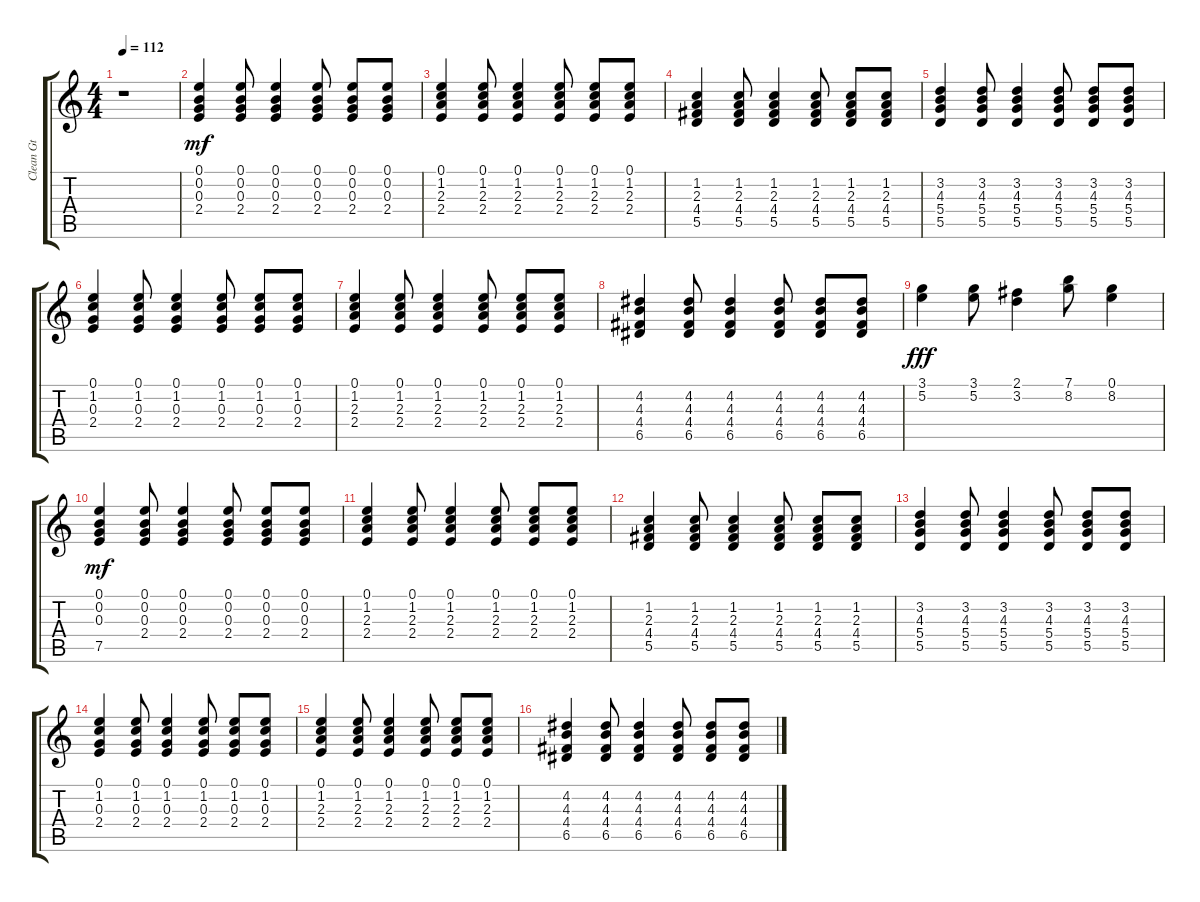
\track ("Clean Gt" "Clean Gt") {instrument electricguitarclean}
\staff {score tabs}
\tuning (E4 B3 G3 D3 A2 E2) {hide}
\ts (4 4)
\tempo 112
\clef g2
\ks c
r.1{dy fff} |
(0.1 0.2 0.3 2.4).4{dy mf balance 16} (0.1 0.2 0.3 2.4).8 (0.1 0.2 0.3 2.4).4 (0.1 0.2 0.3 2.4).8 (0.1 0.2 0.3 2.4).8 (0.1 0.2 0.3 2.4).8 |
(0.1 1.2 2.3 2.4).4 (0.1 1.2 2.3 2.4).8 (0.1 1.2 2.3 2.4).4 (0.1 1.2 2.3 2.4).8 (0.1 1.2 2.3 2.4).8 (0.1 1.2 2.3 2.4).8 |
(1.2 2.3 4.4 5.5).4 (1.2 2.3 4.4 5.5).8 (1.2 2.3 4.4 5.5).4 (1.2 2.3 4.4 5.5).8 (1.2 2.3 4.4 5.5).8 (1.2 2.3 4.4 5.5).8 |
(3.2 4.3 5.4 5.5).4 (3.2 4.3 5.4 5.5).8 (3.2 4.3 5.4 5.5).4 (3.2 4.3 5.4 5.5).8 (3.2 4.3 5.4 5.5).8 (3.2 4.3 5.4 5.5).8 |
(0.1 1.2 0.3 2.4).4 (0.1 1.2 0.3 2.4).8 (0.1 1.2 0.3 2.4).4 (0.1 1.2 0.3 2.4).8 (0.1 1.2 0.3 2.4).8 (0.1 1.2 0.3 2.4).8 |
(0.1 1.2 2.3 2.4).4 (0.1 1.2 2.3 2.4).8 (0.1 1.2 2.3 2.4).4 (0.1 1.2 2.3 2.4).8 (0.1 1.2 2.3 2.4).8 (0.1 1.2 2.3 2.4).8 |
(4.2 4.3 4.4 6.5).4 (4.2 4.3 4.4 6.5).8 (4.2 4.3 4.4 6.5).4 (4.2 4.3 4.4 6.5).8 (4.2 4.3 4.4 6.5).8 (4.2 4.3 4.4 6.5).8 |
(3.1 5.2).4{dy fff balance 1} (3.1 5.2).8 (2.1 3.2).4 (7.1 8.2).8 (0.1 8.2).4 |
(0.1 0.2 0.3 7.5).4{dy mf balance 16} (0.1 0.2 0.3 2.4).8 (0.1 0.2 0.3 2.4).4 (0.1 0.2 0.3 2.4).8 (0.1 0.2 0.3 2.4).8 (0.1 0.2 0.3 2.4).8 |
(0.1 1.2 2.3 2.4).4 (0.1 1.2 2.3 2.4).8 (0.1 1.2 2.3 2.4).4 (0.1 1.2 2.3 2.4).8 (0.1 1.2 2.3 2.4).8 (0.1 1.2 2.3 2.4).8 |
(1.2 2.3 4.4 5.5).4 (1.2 2.3 4.4 5.5).8 (1.2 2.3 4.4 5.5).4 (1.2 2.3 4.4 5.5).8 (1.2 2.3 4.4 5.5).8 (1.2 2.3 4.4 5.5).8 |
(3.2 4.3 5.4 5.5).4 (3.2 4.3 5.4 5.5).8 (3.2 4.3 5.4 5.5).4 (3.2 4.3 5.4 5.5).8 (3.2 4.3 5.4 5.5).8 (3.2 4.3 5.4 5.5).8 |
(0.1 1.2 0.3 2.4).4 (0.1 1.2 0.3 2.4).8 (0.1 1.2 0.3 2.4).4 (0.1 1.2 0.3 2.4).8 (0.1 1.2 0.3 2.4).8 (0.1 1.2 0.3 2.4).8 |
(0.1 1.2 2.3 2.4).4 (0.1 1.2 2.3 2.4).8 (0.1 1.2 2.3 2.4).4 (0.1 1.2 2.3 2.4).8 (0.1 1.2 2.3 2.4).8 (0.1 1.2 2.3 2.4).8 |
(4.2 4.3 4.4 6.5).4 (4.2 4.3 4.4 6.5).8 (4.2 4.3 4.4 6.5).4 (4.2 4.3 4.4 6.5).8 (4.2 4.3 4.4 6.5).8 (4.2 4.3 4.4 6.5).8
